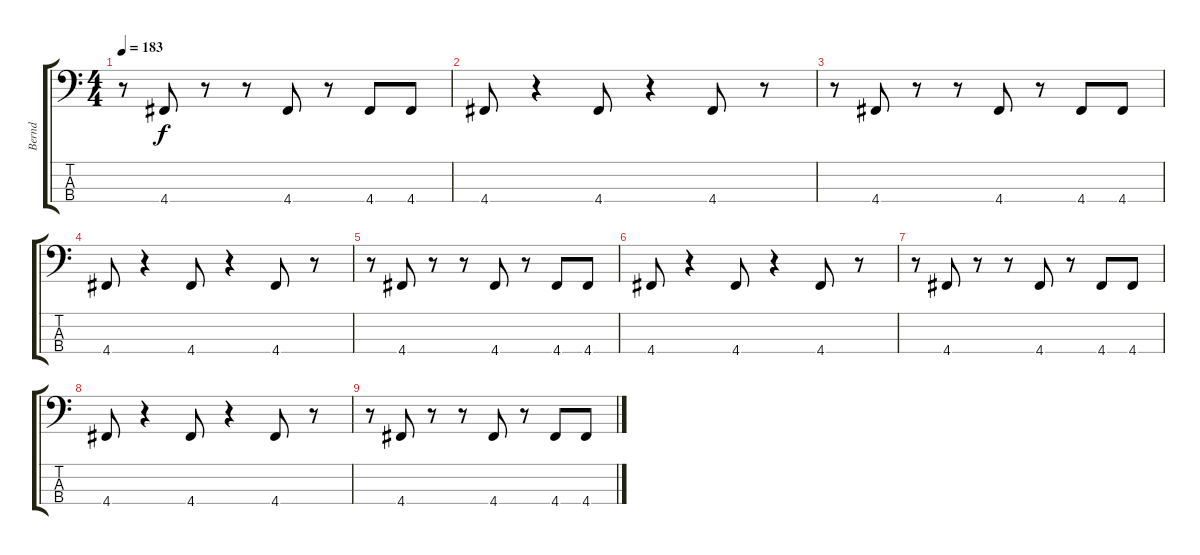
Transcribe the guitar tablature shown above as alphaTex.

\track ("Bernd" "Bernd") {instrument electricbassfinger}
\staff {score tabs}
\tuning (F2 C2 G1 D1) {hide}
\ts (4 4)
\tempo 183
\clef f4
\ks c
r.8{dy f} 4.4.8 r.8 r.8 4.4.8 r.8 4.4.8 4.4.8 |
4.4.8 r.4 4.4.8 r.4 4.4.8 r.8 |
r.8 4.4.8 r.8 r.8 4.4.8 r.8 4.4.8 4.4.8 |
4.4.8 r.4 4.4.8 r.4 4.4.8 r.8 |
r.8 4.4.8 r.8 r.8 4.4.8 r.8 4.4.8 4.4.8 |
4.4.8 r.4 4.4.8 r.4 4.4.8 r.8 |
r.8 4.4.8 r.8 r.8 4.4.8 r.8 4.4.8 4.4.8 |
4.4.8 r.4 4.4.8 r.4 4.4.8 r.8 |
r.8 4.4.8 r.8 r.8 4.4.8 r.8 4.4.8 4.4.8
